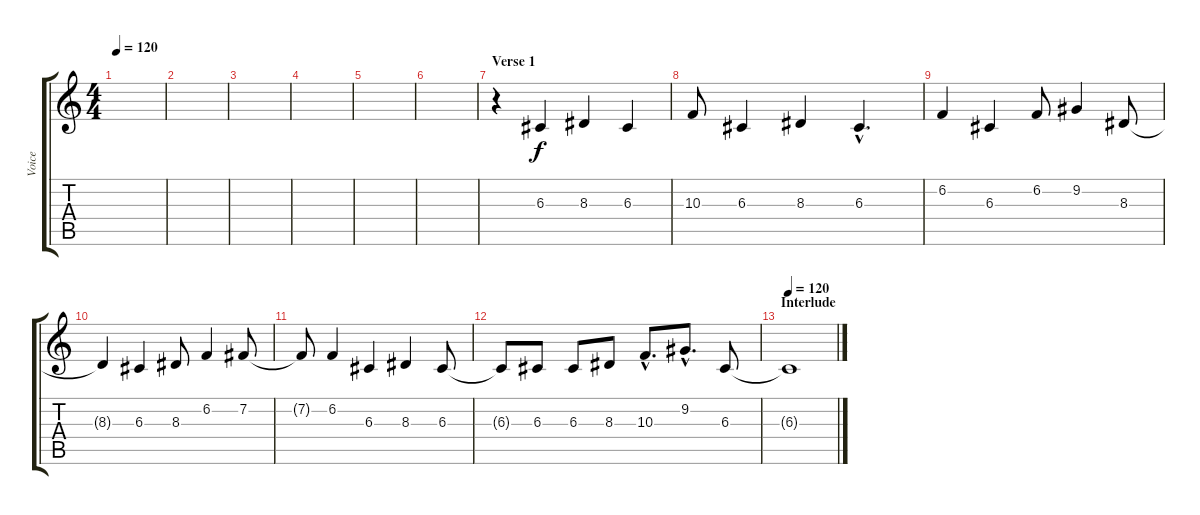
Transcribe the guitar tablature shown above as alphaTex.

\track ("Voice" "Voice") {instrument altosax}
\staff {score tabs}
\tuning (E4 B3 G3 D3 A2 E2) {hide}
\ts (4 4)
\tempo 120
\clef g2
\ks c
|
|
|
|
|
|
\section ("" "Verse 1")
r.4 6.3.4 8.3.4 6.3.4 |
10.3.8 6.3.4 8.3.4 6.3{hac}.4{d} |
6.2.4 6.3.4 6.2.8 9.2.4 8.3.8 |
8.3{t}.4 6.3.4 8.3.8 6.2.4 7.2.8 |
7.2{t}.8 6.2.4 6.3.4 8.3.4 6.3.8 |
6.3{t}.8 6.3.8 6.3.8 8.3.8 10.3{hac}.8{d} 9.2{hac}.8{d} 6.3.8 |
\section ("" "Interlude")
\tempo 120
6.3{t}.1{volume 0}
